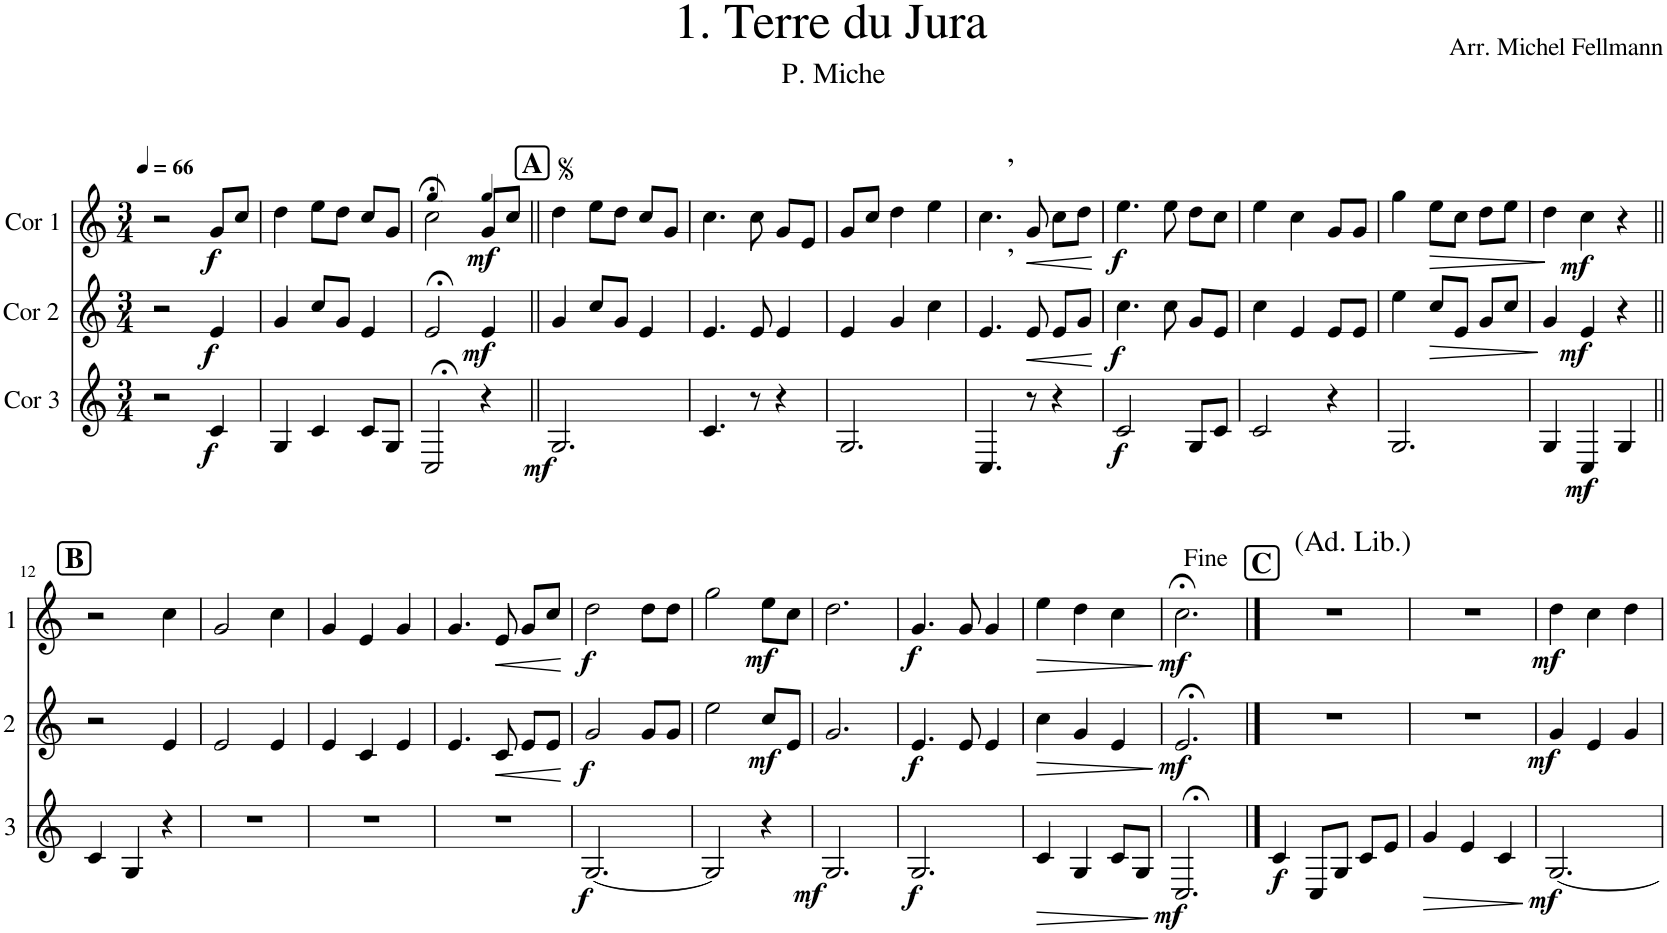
**kern	**dynam	**kern	**dynam	**kern	**dynam
*part3	*part3	*part2	*part2	*part1	*part1
*staff3	*staff3	*staff2	*staff2	*staff1	*staff1
*I"Cor 3	*	*I"Cor 2	*	*I"Cor 1	*
*clefG2	*	*clefG2	*	*clefG2	*
*Trd4c7	*	*Trd4c7	*	*Trd4c7	*
*k[]	*	*k[]	*	*k[]	*
*M3/4	*	*M3/4	*	*M3/4	*
=1	=1	=1	=1	=1	=1
2r	.	2r	.	2r	.
*	*	*	*	*MM66	*
!	!LO:DY:b	!	!LO:DY:b	!	!LO:DY:b
4c/	f	4e/	f	8g/L	f
.	.	.	.	8cc/J	.
=2	=2	=2	=2	=2	=2
4G/	.	4g/	.	4dd\	.
4c/	.	8cc/L	.	8ee\L	.
.	.	8g/J	.	8dd\J	.
8c/L	.	4e/	.	8cc/L	.
8G/J	.	.	.	8g/J	.
=3	=3	=3	=3	=3	=3
*	*	*	*	*MM40	*
2C;</	.	2e;</	.	2cc;<\	.
*	*	*	*	*MM66	*
!	!	!	!LO:DY:b	!	!LO:DY:b
4r	.	4e/	mf	8g/L	mf
.	.	.	.	8cc/J	.
!!LO:REH:place=s1:a:B:cj:fs=14:t=A
=4||	=4||	=4||	=4||	=4||	=4||
!	!LO:DY:b	!	!	!	!
2.G/	mf	4g/	.	4dd\	.
.	.	8cc/L	.	8ee\L	.
.	.	8g/J	.	8dd\J	.
.	.	4e/	.	8cc/L	.
.	.	.	.	8g/J	.
=5	=5	=5	=5	=5	=5
4.c/	.	4.e/	.	4.cc\	.
8r	.	8e/	.	8cc\	.
4r	.	4e/	.	8g/L	.
.	.	.	.	8e/J	.
=6	=6	=6	=6	=6	=6
2.G/	.	4e/	.	8g/L	.
.	.	.	.	8cc/J	.
.	.	4g/	.	4dd\	.
.	.	4cc\	.	4ee\	.
=7	=7	=7	=7	=7	=7
!	!	!	!	!LO:TX:a:t=,	!
!	!	!LO:TX:a:t=,	!	!	!
4.C/	.	4.e/	.	4.cc\	.
!	!	!	!LO:HP:b	!	!LO:HP:b
8r	.	8e/	<	8g/	<
4r	.	8e/L	.	8cc\L	.
.	.	8g/J	.	8dd\J	.
.	.	.	[	.	[
=8	=8	=8	=8	=8	=8
!	!LO:DY:b	!	!LO:DY:b	!	!LO:DY:b
2c/	f	4.cc\	f	4.ee\	f
.	.	8cc\	.	8ee\	.
8G/L	.	8g/L	.	8dd\L	.
8c/J	.	8e/J	.	8cc\J	.
=9	=9	=9	=9	=9	=9
2c/	.	4cc\	.	4ee\	.
.	.	4e/	.	4cc\	.
4r	.	8e/L	.	8g/L	.
.	.	8e/J	.	8g/J	.
=10	=10	=10	=10	=10	=10
2.G/	.	4ee\	.	4gg\	.
!	!	!	!LO:HP:b	!	!LO:HP:b
.	.	8cc/L	>	8ee\L	>
.	.	8e/J	.	8cc\J	.
.	.	8g/L	.	8dd\L	.
.	.	8cc/J	.	8ee\J	.
.	.	.	]	.	]
=11	=11	=11	=11	=11	=11
4G/	.	4g/	.	4dd\	.
!	!LO:DY:b	!	!LO:DY:b	!	!LO:DY:b
4C/	mf	4e/	mf	4cc\	mf
4G/	.	4r	.	4r	.
!!LO:LB:g=z
!!LO:REH:place=s1:a:B:cj:fs=14:t=B
=12||	=12||	=12||	=12||	=12||	=12||
4c/	.	2r	.	2r	.
4G/	.	.	.	.	.
4r	.	4e/	.	4cc\	.
=13	=13	=13	=13	=13	=13
2.r	.	2e/	.	2g/	.
.	.	4e/	.	4cc\	.
=14	=14	=14	=14	=14	=14
2.r	.	4e/	.	4g/	.
.	.	4c/	.	4e/	.
.	.	4e/	.	4g/	.
=15	=15	=15	=15	=15	=15
2.r	.	4.e/	.	4.g/	.
!	!	!	!LO:HP:b	!	!LO:HP:b
.	.	8c/	<	8e/	<
.	.	8e/L	.	8g/L	.
.	.	8e/J	.	8cc/J	.
.	.	.	[	.	[
=16	=16	=16	=16	=16	=16
!	!LO:DY:b	!	!LO:DY:b	!	!LO:DY:b
[2.G/	f	2g/	f	2dd\	f
.	.	8g/L	.	8dd\L	.
.	.	8g/J	.	8dd\J	.
=17	=17	=17	=17	=17	=17
2G/]	.	2ee\	.	2gg\	.
!	!LO:DY:b	!	!LO:DY:b	!	!LO:DY:b
4r	mf	8cc/L	mf	8ee\L	mf
.	.	8e/J	.	8cc\J	.
=18	=18	=18	=18	=18	=18
2.G/	.	2.g/	.	2.dd\	.
=19	=19	=19	=19	=19	=19
!	!LO:DY:b	!	!LO:DY:b	!	!LO:DY:b
2.G/	f	4.e/	f	4.g/	f
.	.	8e/	.	8g/	.
.	.	4e/	.	4g/	.
=20	=20	=20	=20	=20	=20
!	!LO:HP:b	!	!LO:HP:b	!	!LO:HP:b
4c/	>	4cc\	>	4ee\	>
4G/	.	4g/	.	4dd\	.
8c/L	.	4e/	.	4cc\	.
8G/J	.	.	.	.	.
.	]	.	]	.	]
=21	=21	=21	=21	=21	=21
!	!LO:DY:b	!	!LO:DY:b	!	!LO:DY:b
2.C;</	mf	2.e;</	mf	2.cc;<\	mf
!!LO:REH:place=s1:a:B:cj:fs=14:t=C
==22	==22	==22	==22	==22	==22
!	!	!	!	!LO:TX:a:t=(Ad. Lib.)	!
!	!LO:DY:b	!	!	!	!
4c/	f	2.r	.	2.r	.
8C/L	.	.	.	.	.
8G/J	.	.	.	.	.
8c/L	.	.	.	.	.
8e/J	.	.	.	.	.
=23	=23	=23	=23	=23	=23
!	!LO:HP:b	!	!	!	!
4g/	>	2.r	.	2.r	.
4e/	.	.	.	.	.
4c/	.	.	.	.	.
.	]	.	.	.	.
=24	=24	=24	=24	=24	=24
!	!LO:DY:b	!	!LO:DY:b	!	!LO:DY:b
[2.G/	mf	4g/	mf	4dd\	mf
.	.	4e/	.	4cc\	.
.	.	4g/	.	4dd\	.
=	=	=	=	=	=
*-	*-	*-	*-	*-	*-
